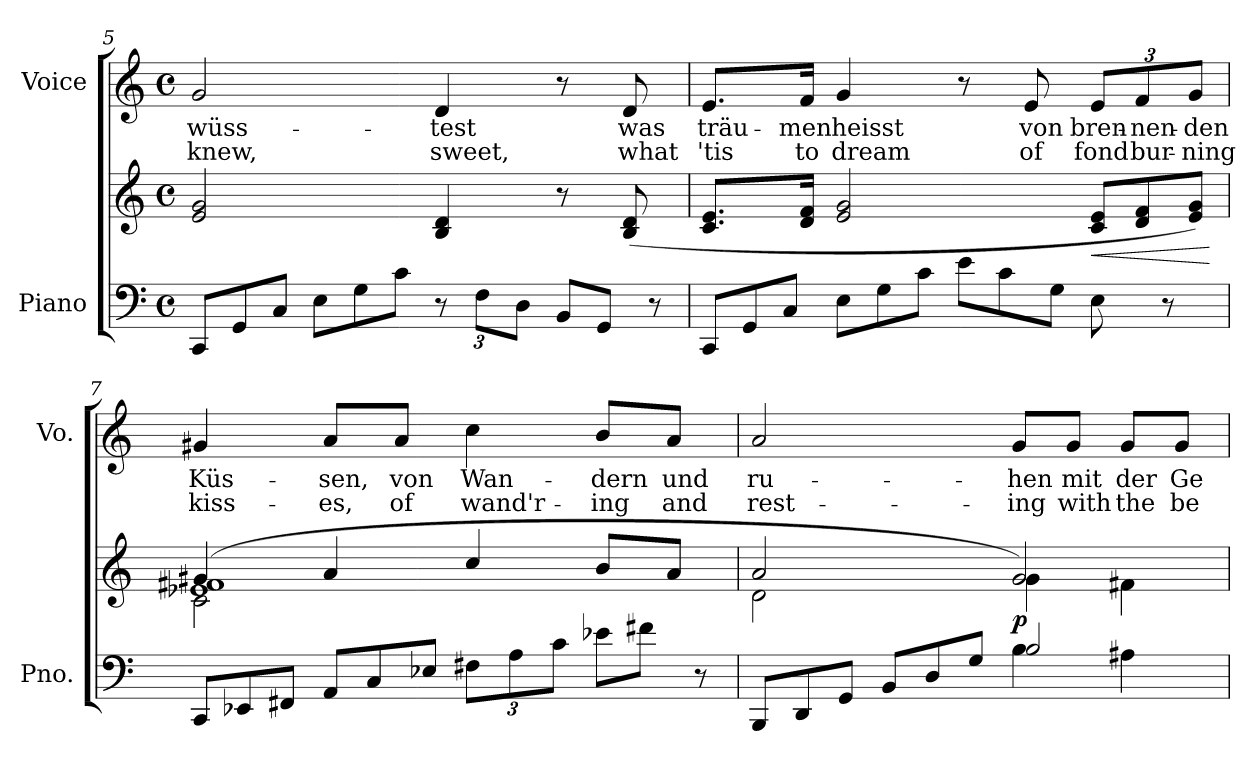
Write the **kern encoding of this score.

**kern	**kern	**dynam	**kern	**text	**text
*part2	*part2	*part2	*part1	*part1	*part1
*staff3	*staff2	*staff2/3	*staff1	*staff1	*staff1
*I"Piano	*	*	*I"Voice	*	*
*I'Pno.	*	*	*I'Vo.	*	*
*clefF4	*clefG2	*	*clefG2	*	*
*k[]	*k[]	*	*k[]	*	*
*M4/4	*M4/4	*	*M4/4	*	*
*met(c)	*met(c)	*	*met(c)	*	*
*Xtuplet	*	*	*	*	*
=5	=5	=5	=5	=5	=5
!	!	!	!	!LO:LY:b	!LO:LY:b
12CC/L	2e/ 2g/	.	2g/	wüss-	knew,
12GG/	.	.	.	.	.
12C/J	.	.	.	.	.
12E\L	.	.	.	.	.
12G\	.	.	.	.	.
12c\J	.	.	.	.	.
*tuplet	*	*	*	*	*
*Xbrackettup	*	*	*	*	*
!	!	!	!	!LO:LY:b	!LO:LY:b
12r	4B/ 4d/	.	4d/	-test	sweet,
12F\L	.	.	.	.	.
12D\J	.	.	.	.	.
*Xtuplet	*	*	*	*	*
12BB/L	8r	.	8r	.	.
12GG/J	.	.	.	.	.
!	!	!	!	!LO:LY:b	!LO:LY:b
.	(<8B/ 8d/	.	8d/	was	what
12r	.	.	.	.	.
=6	=6	=6	=6	=6	=6
!	!	!	!	!LO:LY:b	!LO:LY:b
12CC/L	8.c/ 8.e/L	.	8.e/L	träu-	'tis
12GG/	.	.	.	.	.
12C/J	.	.	.	.	.
!	!	!	!	!LO:LY:b	!LO:LY:b
.	16d/ 16f/Jk	.	16f/Jk	-men	to
!	!	!	!	!LO:LY:b	!LO:LY:b
12E\L	2e/ 2g/	.	4g/	heisst	dream
12G\	.	.	.	.	.
12c\J	.	.	.	.	.
12e\L	.	.	8r	.	.
12c\	.	.	.	.	.
!	!	!	!	!LO:LY:b	!LO:LY:b
.	.	.	8e/	von	of
12G\J	.	.	.	.	.
*	*Xtuplet	*	*	*	*
!	!	!LO:HP:b	!	!LO:LY:b	!LO:LY:b
8E\	12c/ 12e/L	<	12e/L	bren-	fond
!	!	!	!	!LO:LY:b	!LO:LY:b
.	12d/ 12f/	.	12f/	-nen-	bur-
8r	.	.	.	.	.
!	!	!	!	!LO:LY:b	!LO:LY:b
.	12e/ 12g/J)	.	12g/J	-den	-ning
.	.	[	.	.	.
!!LO:LB:g=z
=7	=7	=7	=7	=7	=7
*	*^	*	*	*	*
*	*	*^	*	*	*	*
!	!	!	!	!	!	!LO:LY:b	!LO:LY:b
12CC/L	(>4g#X/	1e-X 1f#X	2c\	.	4g#X/	Küs-	kiss-
12EE-X/	.	.	.	.	.	.	.
12FF#X/J	.	.	.	.	.	.	.
!	!	!	!	!	!	!LO:LY:b	!LO:LY:b
12AA/L	4a/	.	.	.	8a/L	-sen,	-es,
12C/	.	.	.	.	.	.	.
!	!	!	!	!	!	!LO:LY:b	!LO:LY:b
.	.	.	.	.	8a/J	von	of
12E-X/J	.	.	.	.	.	.	.
*tuplet	*	*	*	*	*	*	*
!	!	!	!	!	!	!LO:LY:b	!LO:LY:b
12F#X\L	4cc/	.	2ryy	.	4cc\	Wan-	wand'r-
12A\	.	.	.	.	.	.	.
12c\J	.	.	.	.	.	.	.
*Xtuplet	*	*	*	*	*	*	*
!	!	!	!	!	!	!LO:LY:b	!LO:LY:b
12e-X\L	8b/L	.	.	.	8b/L	-dern	-ing
12f#X\J	.	.	.	.	.	.	.
!	!	!	!	!	!	!LO:LY:b	!LO:LY:b
.	8a/J	.	.	.	8a/J	und	and
12r	.	.	.	.	.	.	.
*	*	*v	*v	*	*	*	*
=8	=8	=8	=8	=8	=8	=8
*^	*	*	*	*	*	*
!	!	!	!	!	!	!LO:LY:b	!LO:LY:b
12BBB/L	2ryy	2a/	2d\	.	2a/	ru-	rest-
12DD/	.	.	.	.	.	.	.
12GG/J	.	.	.	.	.	.	.
12BB/L	.	.	.	.	.	.	.
12D/	.	.	.	.	.	.	.
12G/J	.	.	.	.	.	.	.
!	!	!	!	!LO:DY:b	!	!LO:LY:b	!LO:LY:b
4B\	2B/	2g/)	4g\	p	8g/L	-hen	-ing
!	!	!	!	!	!	!LO:LY:b	!LO:LY:b
.	.	.	.	.	8g/J	mit	with
!	!	!	!	!	!	!LO:LY:b	!LO:LY:b
4A#X\	.	.	4f#X\	.	8g/L	der	the
!	!	!	!	!	!	!LO:LY:b	!LO:LY:b
.	.	.	.	.	8g/J	Ge-	be-
*v	*v	*	*	*	*	*	*
*	*v	*v	*	*	*	*
=	=	=	=	=	=
*-	*-	*-	*-	*-	*-
